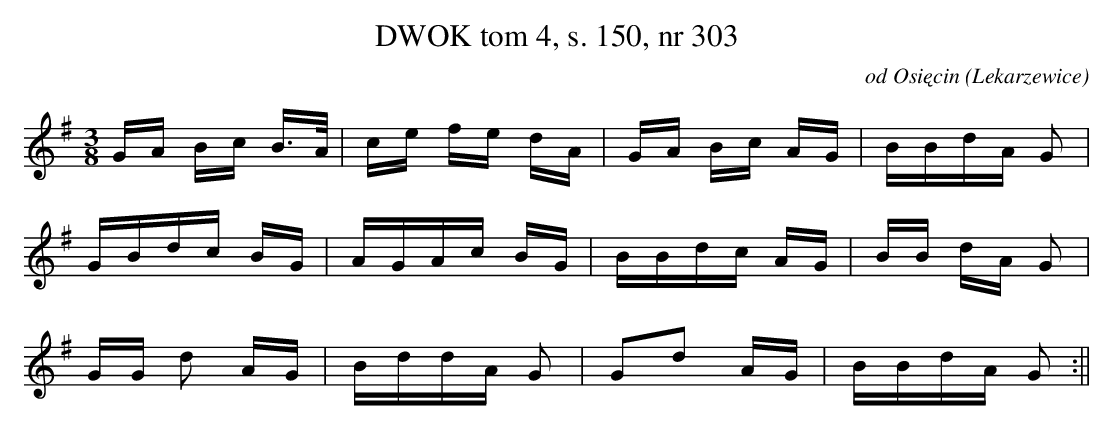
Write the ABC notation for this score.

X:1
T: DWOK tom 4, s. 150, nr 303
O: od Osięcin (Lekarzewice)
L: 1/16
M: 3/8
K: G
GA Bc B3/A/| ce fe dA | GA Bc AG | BBdA G2 |
GBdc BG | AGAc BG | BBdc AG | BB dA G2 |
GG d2 AG | BddA G2 | G2d2 AG | BBdA G2 :||
